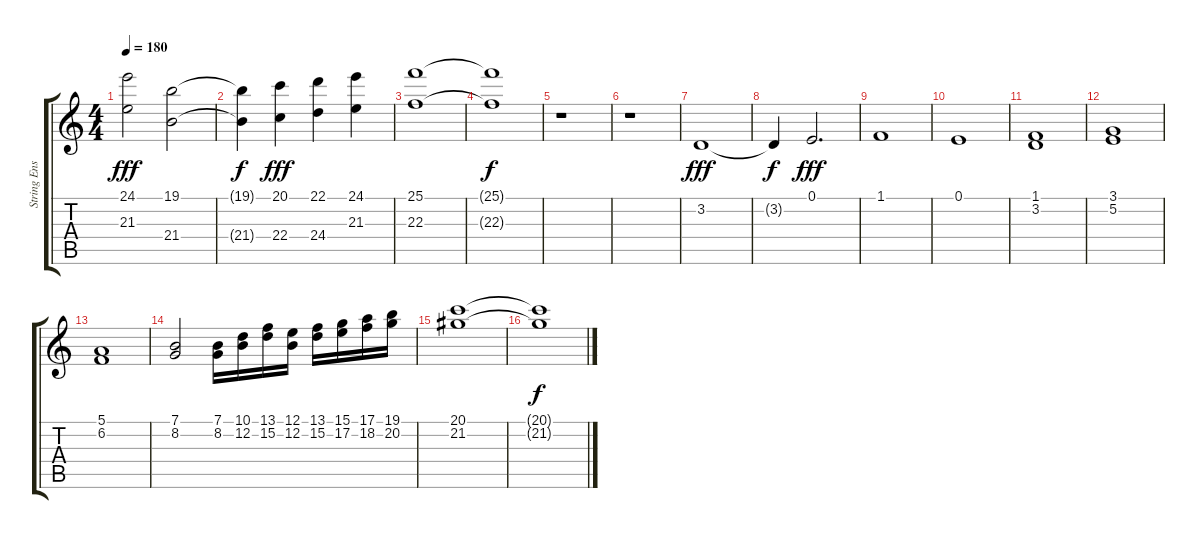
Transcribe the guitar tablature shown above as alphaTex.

\track ("String Ensemble" "String Ens") {instrument stringensemble1}
\staff {score tabs}
\tuning (E4 B3 G3 D3 A2 E2) {hide}
\ts (4 4)
\tempo 180
\clef g2
\ks c
(24.1 21.3).2{dy fff} (19.1 21.4).2 |
(19.1{t} 21.4{t}).4{dy f} (20.1 22.4).4{dy fff} (22.1 24.4).4 (24.1 21.3).4 |
(25.1 22.3).1 |
(25.1{t} 22.3{t}).1{dy f} |
r.1 |
r.1 |
3.2.1{dy fff} |
3.2{t}.4{dy f} 0.1.2{d dy fff} |
1.1.1 |
0.1.1 |
(1.1 3.2).1 |
(3.1 5.2).1 |
(5.1 6.2).1 |
(7.1 8.2).2 (7.1 8.2).16 (10.1 12.2).16 (13.1 15.2).16 (12.1 12.2).16 (13.1 15.2).16 (15.1 17.2).16 (17.1 18.2).16 (19.1 20.2).16 |
(20.1 21.2).1 |
(20.1{t} 21.2{t}).1{dy f}
